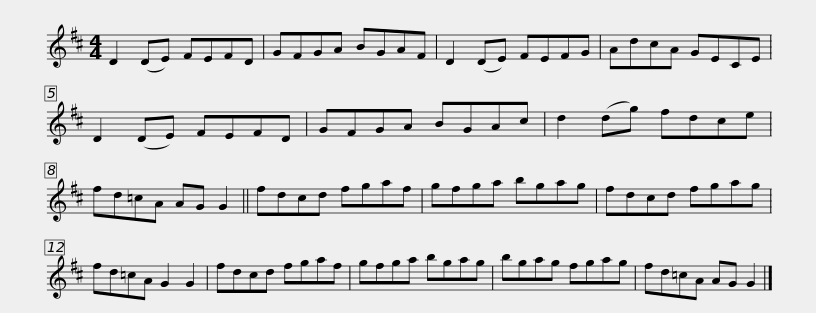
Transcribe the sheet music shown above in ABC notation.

X:1
L:1/8
M:4/4
I:linebreak $
K:D
V:1 treble
V:1
 D2 (DE) FEFD | GFGA BGAF | D2 (DE) FEFG | AdcA GECE | D2 (DE) FEFD | %5
 GFGA BGAc |$ d2 (dg) fdce | fd=cA AG G2 || fdcd fgaf | gfga bgag | %10
 fdcd fgag |$ fd=cA G2 G2 | fdcd fgaf | gfga bgag | bgag fgag | %15
 fd=cA AG G2 |] %16
